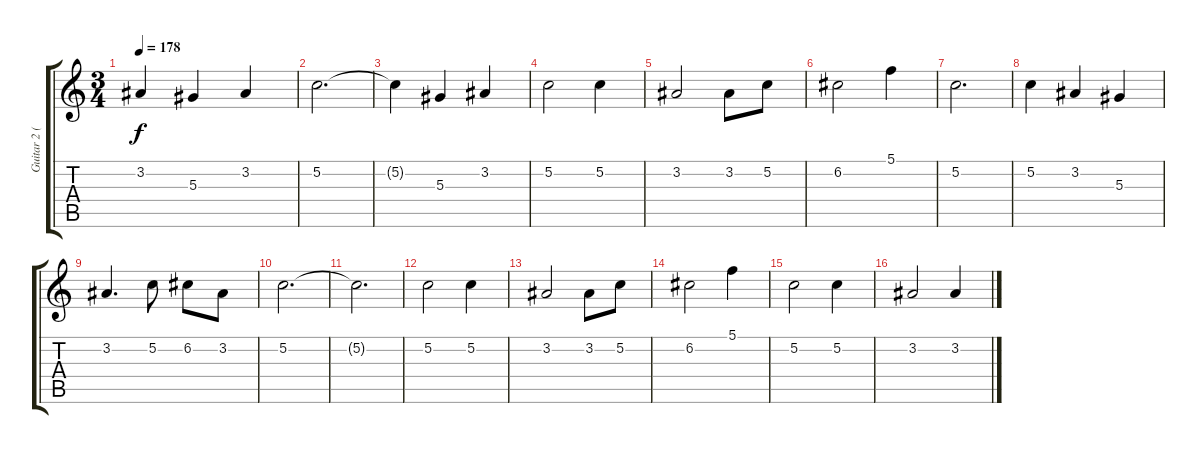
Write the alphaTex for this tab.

\track ("Guitar 2 (Acoustic)" "Guitar 2 (") {instrument acousticguitarsteel}
\staff {score tabs}
\tuning (C4 G3 Eb3 Bb2 F2 C2) {hide}
\ts (3 4)
\tempo 178
\clef g2
\ks c
3.2.4{dy f} 5.3.4 3.2.4 |
5.2.2{d} |
5.2{t}.4 5.3.4 3.2.4 |
5.2.2 5.2.4 |
3.2.2 3.2.8 5.2.8 |
6.2.2 5.1.4 |
5.2.2{d} |
5.2.4 3.2.4 5.3.4 |
3.2.4{d} 5.2.8 6.2.8 3.2.8 |
5.2.2{d} |
5.2{t}.2{d} |
5.2.2 5.2.4 |
3.2.2 3.2.8 5.2.8 |
6.2.2 5.1.4 |
5.2.2 5.2.4 |
3.2.2 3.2.4
